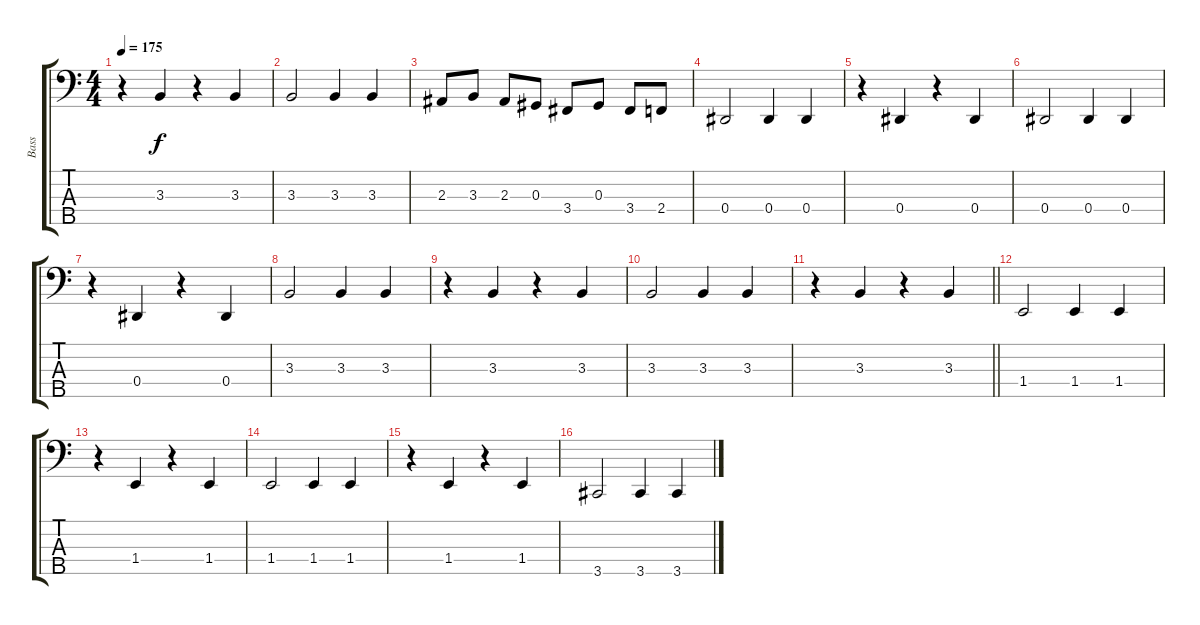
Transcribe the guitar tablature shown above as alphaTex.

\track ("Bass" "Bass") {instrument electricbasspick}
\staff {score tabs}
\tuning (Gb2 Db2 Ab1 Eb1 Bb0) {hide}
\ts (4 4)
\tempo 175
\clef f4
\ks c
r.4{dy f} 3.3.4 r.4 3.3.4 |
3.3.2 3.3.4 3.3.4 |
2.3.8 3.3.8 2.3.8 0.3.8 3.4.8 0.3.8 3.4.8 2.4.8 |
0.4.2 0.4.4 0.4.4 |
r.4 0.4.4 r.4 0.4.4 |
0.4.2 0.4.4 0.4.4 |
r.4 0.4.4 r.4 0.4.4 |
3.3.2 3.3.4 3.3.4 |
r.4 3.3.4 r.4 3.3.4 |
3.3.2 3.3.4 3.3.4 |
\barLineRight lightlight
r.4 3.3.4 r.4 3.3.4 |
1.4.2 1.4.4 1.4.4 |
r.4 1.4.4 r.4 1.4.4 |
1.4.2 1.4.4 1.4.4 |
r.4 1.4.4 r.4 1.4.4 |
3.5.2 3.5.4 3.5.4
